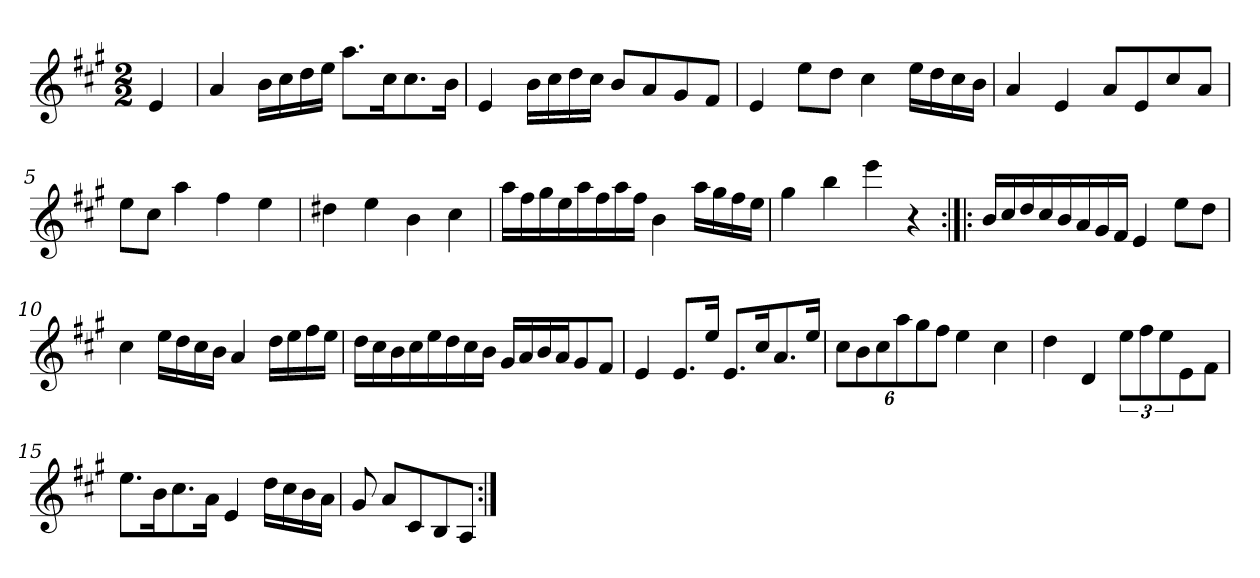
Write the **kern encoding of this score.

**kern
*part1
*staff1
*clefG2
*k[f#c#g#]
*A:
*M2/2
*MM120
=
4e
=1
4a
16b\LL
16cc#\
16dd\
16ee\JJ
8.aa\L
16cc#\K
8.cc#\
16b\Jk
=2
4e
16b\LL
16cc#\
16dd\
16cc#\JJ
8b/L
8a/
8g#/
8f#/J
=3
4e
8ee\L
8dd\J
4cc#
16ee\LL
16dd\
16cc#\
16b\JJ
=4
4a
4e
8a/L
8e/
8cc#/
8a/J
=5
8ee\L
8cc#\J
4aa
4ff#
4ee
=6
4dd#X
4ee
4b
4cc#
=7
16aa\LL
16ff#\
16gg#\
16ee\
16aa\
16ff#\
16aa\
16ff#\JJ
4b
16aa\LL
16gg#\
16ff#\
16ee\JJ
=8
4gg#
4bb
4eee
4r
=9:|!|:
16b/LL
16cc#/
16dd/
16cc#/
16b/
16a/
16g#/
16f#/JJ
4e
8ee\L
8dd\J
=10
4cc#
16ee\LL
16dd\
16cc#\
16b\JJ
4a
16dd\LL
16ee\
16ff#\
16ee\JJ
=11
16dd\LL
16cc#\
16b\
16cc#\
16ee\
16dd\
16cc#\
16b\JJ
16g#/LL
16a/
16b/
16a/J
8g#/
8f#/J
=12
4e
8.e/L
16ee/Jk
8.e/L
16cc#/K
8.a/
16ee/Jk
=13
12cc#\L
12b\
12cc#\
12aa\
12gg#\
12ff#\J
4ee
4cc#
=14
4dd
4d
12ee\L
12ff#\
12ee\
8e\
8f#\J
=15
8.ee\L
16b\K
8.cc#\
16a\Jk
4e
16dd\LL
16cc#\
16b\
16a\JJ
=16
8g#
8a/L
8c#/
8B/
8A/J
=:|!
*-
